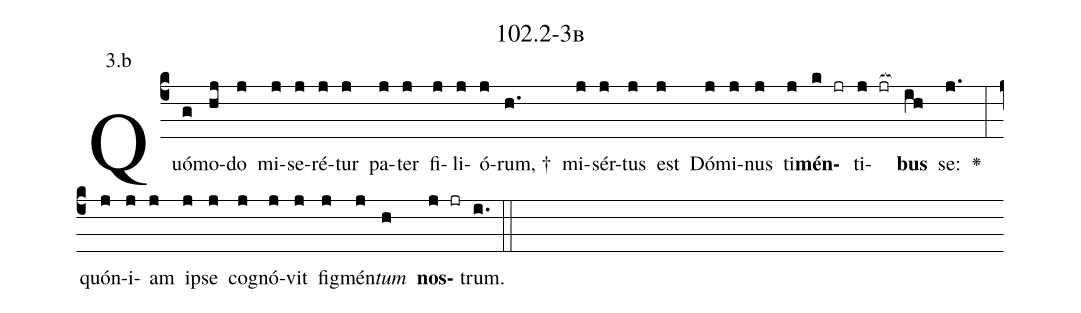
name: 102.2-3b;
annotation: 3.b;
%%
(c4)Quó(g)mo(hj)do(j) mi(j)se(j)ré(j)tur(j) pa(j)ter(j) fi(j)li(j)ó(j)rum, †(h.) mi(j)sér(j)tus(j) est(j) Dó(j)mi(j)nus(j) ti(j)<b>mén</b>(k jr)ti(j jr[ocb:1{])<b>bus</b>(ih[ocb:0}]) se:(j.) <v>\greheightstar</v>(:) quón(j)i(j)am(j) ip(j)se(j) co(j)gnó(j)vit(j) fig(j)mén(j)<i>tum</i>(h) <b>nos</b>(j jr)trum.(i.) (::)


%E(j) u(j) o(j) u(h) a(j) e.(i.) (::)
